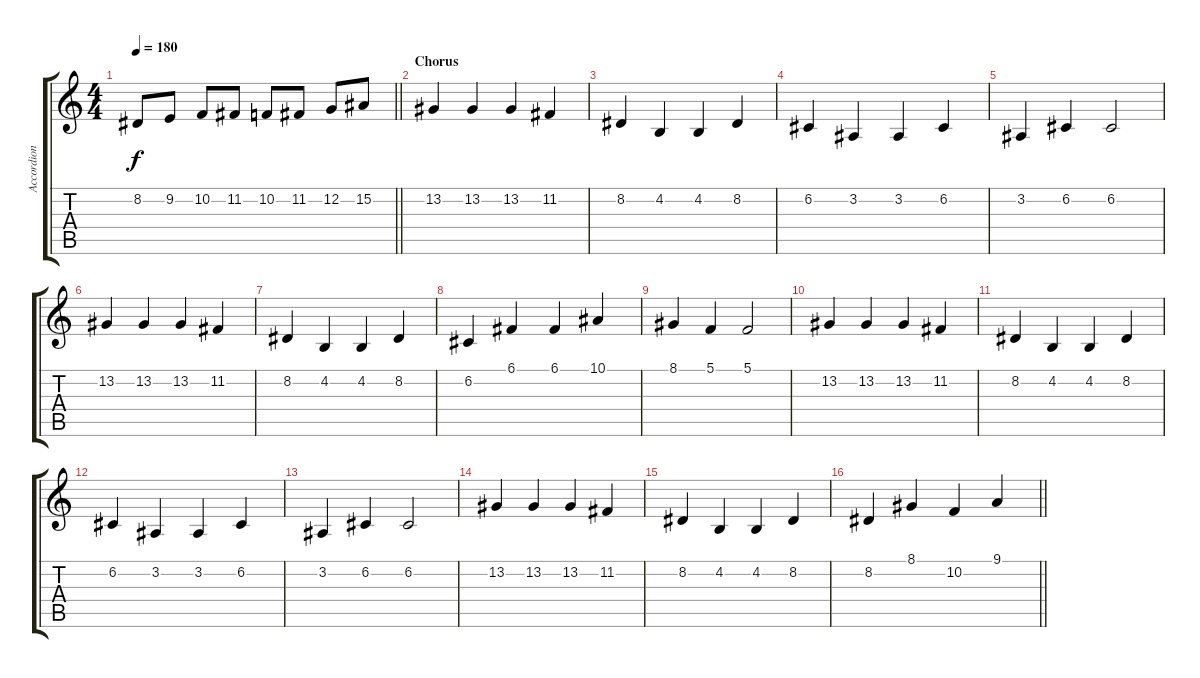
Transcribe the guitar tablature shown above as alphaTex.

\track ("Accordion" "Accordion") {instrument accordion}
\staff {score tabs}
\tuning (C4 G3 Eb3 Bb2 F2 C2) {hide}
\ts (4 4)
\tempo 180
\clef g2
\barLineRight lightlight
\ks c
8.2.8{dy f} 9.2.8 10.2.8 11.2.8 10.2.8 11.2.8 12.2.8 15.2.8 |
\section ("" "Chorus")
13.2.4 13.2.4 13.2.4 11.2.4 |
8.2.4 4.2.4 4.2.4 8.2.4 |
6.2.4 3.2.4 3.2.4 6.2.4 |
3.2.4 6.2.4 6.2.2 |
13.2.4 13.2.4 13.2.4 11.2.4 |
8.2.4 4.2.4 4.2.4 8.2.4 |
6.2.4 6.1.4 6.1.4 10.1.4 |
8.1.4 5.1.4 5.1.2 |
13.2.4 13.2.4 13.2.4 11.2.4 |
8.2.4 4.2.4 4.2.4 8.2.4 |
6.2.4 3.2.4 3.2.4 6.2.4 |
3.2.4 6.2.4 6.2.2 |
13.2.4 13.2.4 13.2.4 11.2.4 |
8.2.4 4.2.4 4.2.4 8.2.4 |
\barLineRight lightlight
8.2.4 8.1.4 10.2.4 9.1.4
